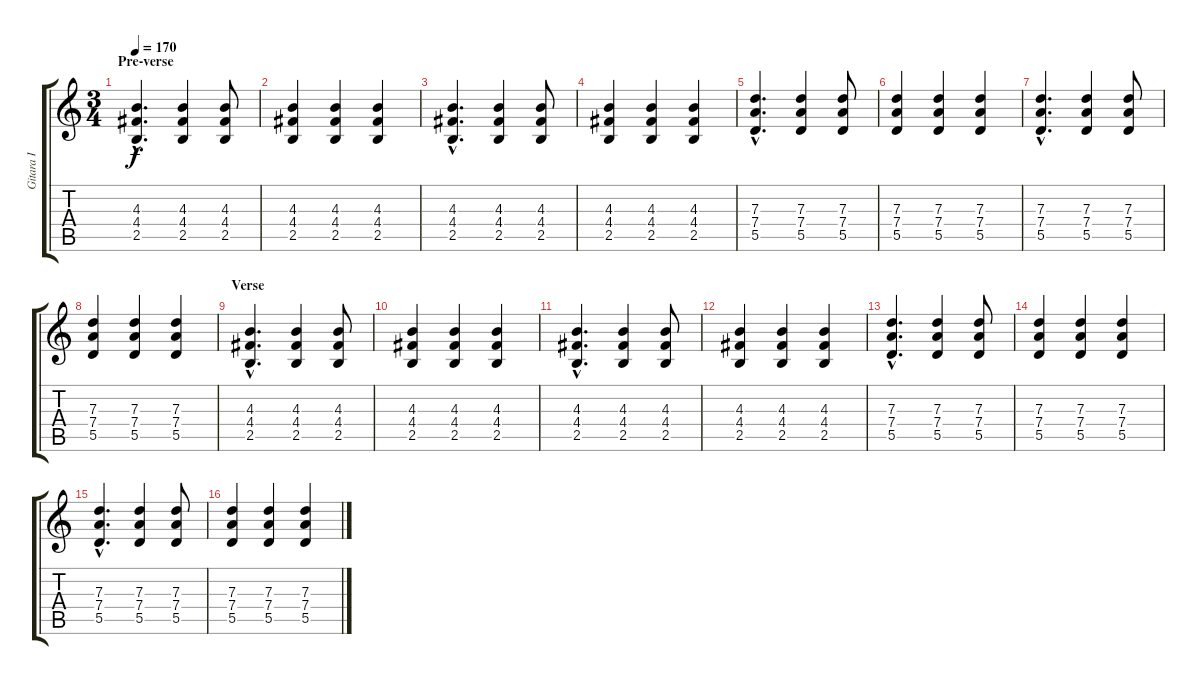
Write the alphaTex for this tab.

\track ("Gitara I" "Gitara I") {instrument distortionguitar}
\staff {score tabs}
\tuning (E4 B3 G3 D3 A2 D2) {hide}
\ts (3 4)
\section ("" "Pre-verse")
\tempo 170
\clef g2
\ks c
(4.3{hac} 4.4{hac} 2.5{hac}).4{d dy f volume 12 instrument acousticguitarnylon} (4.3 4.4 2.5).4{instrument acousticguitarnylon} (4.3 4.4 2.5).8{instrument acousticguitarnylon} |
(4.3 4.4 2.5).4 (4.3 4.4 2.5).4 (4.3 4.4 2.5).4 |
(4.3{hac} 4.4{hac} 2.5{hac}).4{d volume 12 instrument acousticguitarnylon} (4.3 4.4 2.5).4{instrument acousticguitarnylon} (4.3 4.4 2.5).8{instrument acousticguitarnylon} |
(4.3 4.4 2.5).4 (4.3 4.4 2.5).4 (4.3 4.4 2.5).4 |
(7.3{hac} 7.4{hac} 5.5{hac}).4{d volume 12 instrument acousticguitarnylon} (7.3 7.4 5.5).4{instrument acousticguitarnylon} (7.3 7.4 5.5).8{instrument acousticguitarnylon} |
(7.3 7.4 5.5).4 (7.3 7.4 5.5).4 (7.3 7.4 5.5).4 |
(7.3{hac} 7.4{hac} 5.5{hac}).4{d volume 12 instrument acousticguitarnylon} (7.3 7.4 5.5).4{instrument acousticguitarnylon} (7.3 7.4 5.5).8{instrument acousticguitarnylon} |
(7.3 7.4 5.5).4 (7.3 7.4 5.5).4 (7.3 7.4 5.5).4 |
\section ("" "Verse")
(4.3{hac} 4.4{hac} 2.5{hac}).4{d volume 12 instrument acousticguitarnylon} (4.3 4.4 2.5).4{instrument acousticguitarnylon} (4.3 4.4 2.5).8{instrument acousticguitarnylon} |
(4.3 4.4 2.5).4 (4.3 4.4 2.5).4 (4.3 4.4 2.5).4 |
(4.3{hac} 4.4{hac} 2.5{hac}).4{d volume 12 instrument acousticguitarnylon} (4.3 4.4 2.5).4{instrument acousticguitarnylon} (4.3 4.4 2.5).8{instrument acousticguitarnylon} |
(4.3 4.4 2.5).4 (4.3 4.4 2.5).4 (4.3 4.4 2.5).4 |
(7.3{hac} 7.4{hac} 5.5{hac}).4{d volume 12 instrument acousticguitarnylon} (7.3 7.4 5.5).4{instrument acousticguitarnylon} (7.3 7.4 5.5).8{instrument acousticguitarnylon} |
(7.3 7.4 5.5).4 (7.3 7.4 5.5).4 (7.3 7.4 5.5).4 |
(7.3{hac} 7.4{hac} 5.5{hac}).4{d volume 12 instrument acousticguitarnylon} (7.3 7.4 5.5).4{instrument acousticguitarnylon} (7.3 7.4 5.5).8{instrument acousticguitarnylon} |
(7.3 7.4 5.5).4 (7.3 7.4 5.5).4 (7.3 7.4 5.5).4
